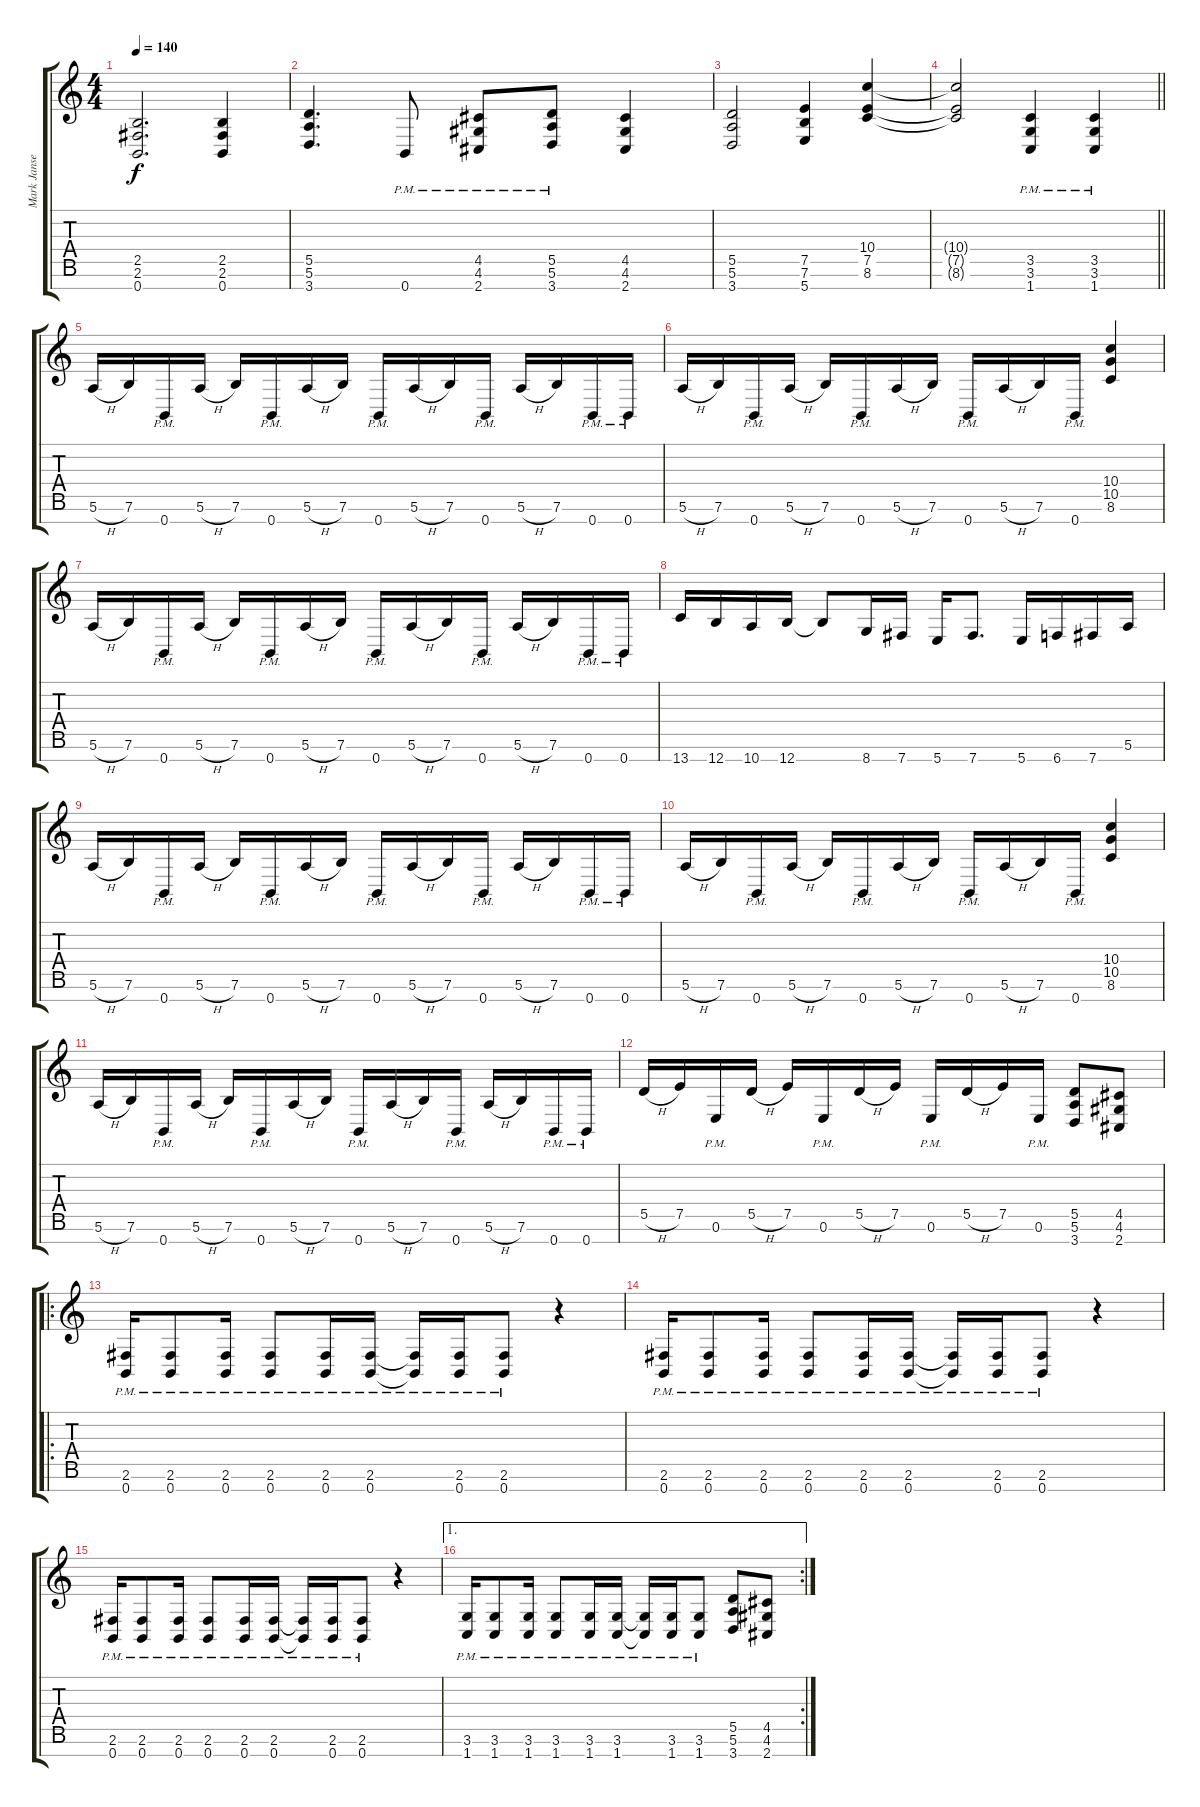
\track ("Mark Jansen" "Mark Janse") {instrument overdrivenguitar}
\staff {score tabs}
\tuning (E4 B3 G3 D3 A2 E2 B1) {hide}
\ts (4 4)
\tempo 140
\clef g2
\ks c
(2.5 2.6 0.7).2{d dy f} (2.5 2.6 0.7).4 |
(5.5 5.6 3.7).4{d} 0.7{pm}.8 (4.5{pm} 4.6{pm} 2.7{pm}).8 (5.5{pm} 5.6{pm} 3.7{pm}).8 (4.5 4.6 2.7).4 |
(5.5 5.6 3.7).2 (7.5 7.6 5.7).4 (10.4 7.5 8.6).4 |
\barLineRight lightlight
(10.4{t} 7.5{t} 8.6{t}).2 (3.5{pm} 3.6{pm} 1.7{pm}).4 (3.5{pm} 3.6{pm} 1.7{pm}).4 |
5.6{h}.16 7.6.16 0.7{pm}.16 5.6{h}.16 7.6.16 0.7{pm}.16 5.6{h}.16 7.6.16 0.7{pm}.16 5.6{h}.16 7.6.16 0.7{pm}.16 5.6{h}.16 7.6.16 0.7{pm}.16 0.7{pm}.16 |
5.6{h}.16 7.6.16 0.7{pm}.16 5.6{h}.16 7.6.16 0.7{pm}.16 5.6{h}.16 7.6.16 0.7{pm}.16 5.6{h}.16 7.6.16 0.7{pm}.16 (10.4 10.5 8.6).4 |
5.6{h}.16 7.6.16 0.7{pm}.16 5.6{h}.16 7.6.16 0.7{pm}.16 5.6{h}.16 7.6.16 0.7{pm}.16 5.6{h}.16 7.6.16 0.7{pm}.16 5.6{h}.16 7.6.16 0.7{pm}.16 0.7{pm}.16 |
13.7.16 12.7.16 10.7.16 12.7.16 12.7{t}.8 8.7.16 7.7.16 5.7.16 7.7.8{d} 5.7.16 6.7.16 7.7.16 5.6.16 |
5.6{h}.16 7.6.16 0.7{pm}.16 5.6{h}.16 7.6.16 0.7{pm}.16 5.6{h}.16 7.6.16 0.7{pm}.16 5.6{h}.16 7.6.16 0.7{pm}.16 5.6{h}.16 7.6.16 0.7{pm}.16 0.7{pm}.16 |
5.6{h}.16 7.6.16 0.7{pm}.16 5.6{h}.16 7.6.16 0.7{pm}.16 5.6{h}.16 7.6.16 0.7{pm}.16 5.6{h}.16 7.6.16 0.7{pm}.16 (10.4 10.5 8.6).4 |
5.6{h}.16 7.6.16 0.7{pm}.16 5.6{h}.16 7.6.16 0.7{pm}.16 5.6{h}.16 7.6.16 0.7{pm}.16 5.6{h}.16 7.6.16 0.7{pm}.16 5.6{h}.16 7.6.16 0.7{pm}.16 0.7{pm}.16 |
5.5{h}.16 7.5.16 0.6{pm}.16 5.5{h}.16 7.5.16 0.6{pm}.16 5.5{h}.16 7.5.16 0.6{pm}.16 5.5{h}.16 7.5.16 0.6{pm}.16 (5.5 5.6 3.7).8 (4.5 4.6 2.7).8 |
\ro
(2.6{pm} 0.7{pm}).16 (2.6{pm} 0.7{pm}).8 (2.6{pm} 0.7{pm}).16 (2.6{pm} 0.7{pm}).8 (2.6{pm} 0.7{pm}).16 (2.6{pm} 0.7{pm}).16 (2.6{pm t} 0.7{pm t}).16 (2.6{pm} 0.7{pm}).16 (2.6{pm} 0.7{pm}).8 r.4 |
(2.6{pm} 0.7{pm}).16 (2.6{pm} 0.7{pm}).8 (2.6{pm} 0.7{pm}).16 (2.6{pm} 0.7{pm}).8 (2.6{pm} 0.7{pm}).16 (2.6{pm} 0.7{pm}).16 (2.6{pm t} 0.7{pm t}).16 (2.6{pm} 0.7{pm}).16 (2.6{pm} 0.7{pm}).8 r.4 |
(2.6{pm} 0.7{pm}).16 (2.6{pm} 0.7{pm}).8 (2.6{pm} 0.7{pm}).16 (2.6{pm} 0.7{pm}).8 (2.6{pm} 0.7{pm}).16 (2.6{pm} 0.7{pm}).16 (2.6{pm t} 0.7{pm t}).16 (2.6{pm} 0.7{pm}).16 (2.6{pm} 0.7{pm}).8 r.4 |
\ae 1
\rc 2
(3.6{pm} 1.7{pm}).16 (3.6{pm} 1.7{pm}).8 (3.6{pm} 1.7{pm}).16 (3.6{pm} 1.7{pm}).8 (3.6{pm} 1.7{pm}).16 (3.6{pm} 1.7{pm}).16 (3.6{pm t} 1.7{pm t}).16 (3.6{pm} 1.7{pm}).16 (3.6{pm} 1.7{pm}).8 (5.5 5.6 3.7).8 (4.5 4.6 2.7).8
